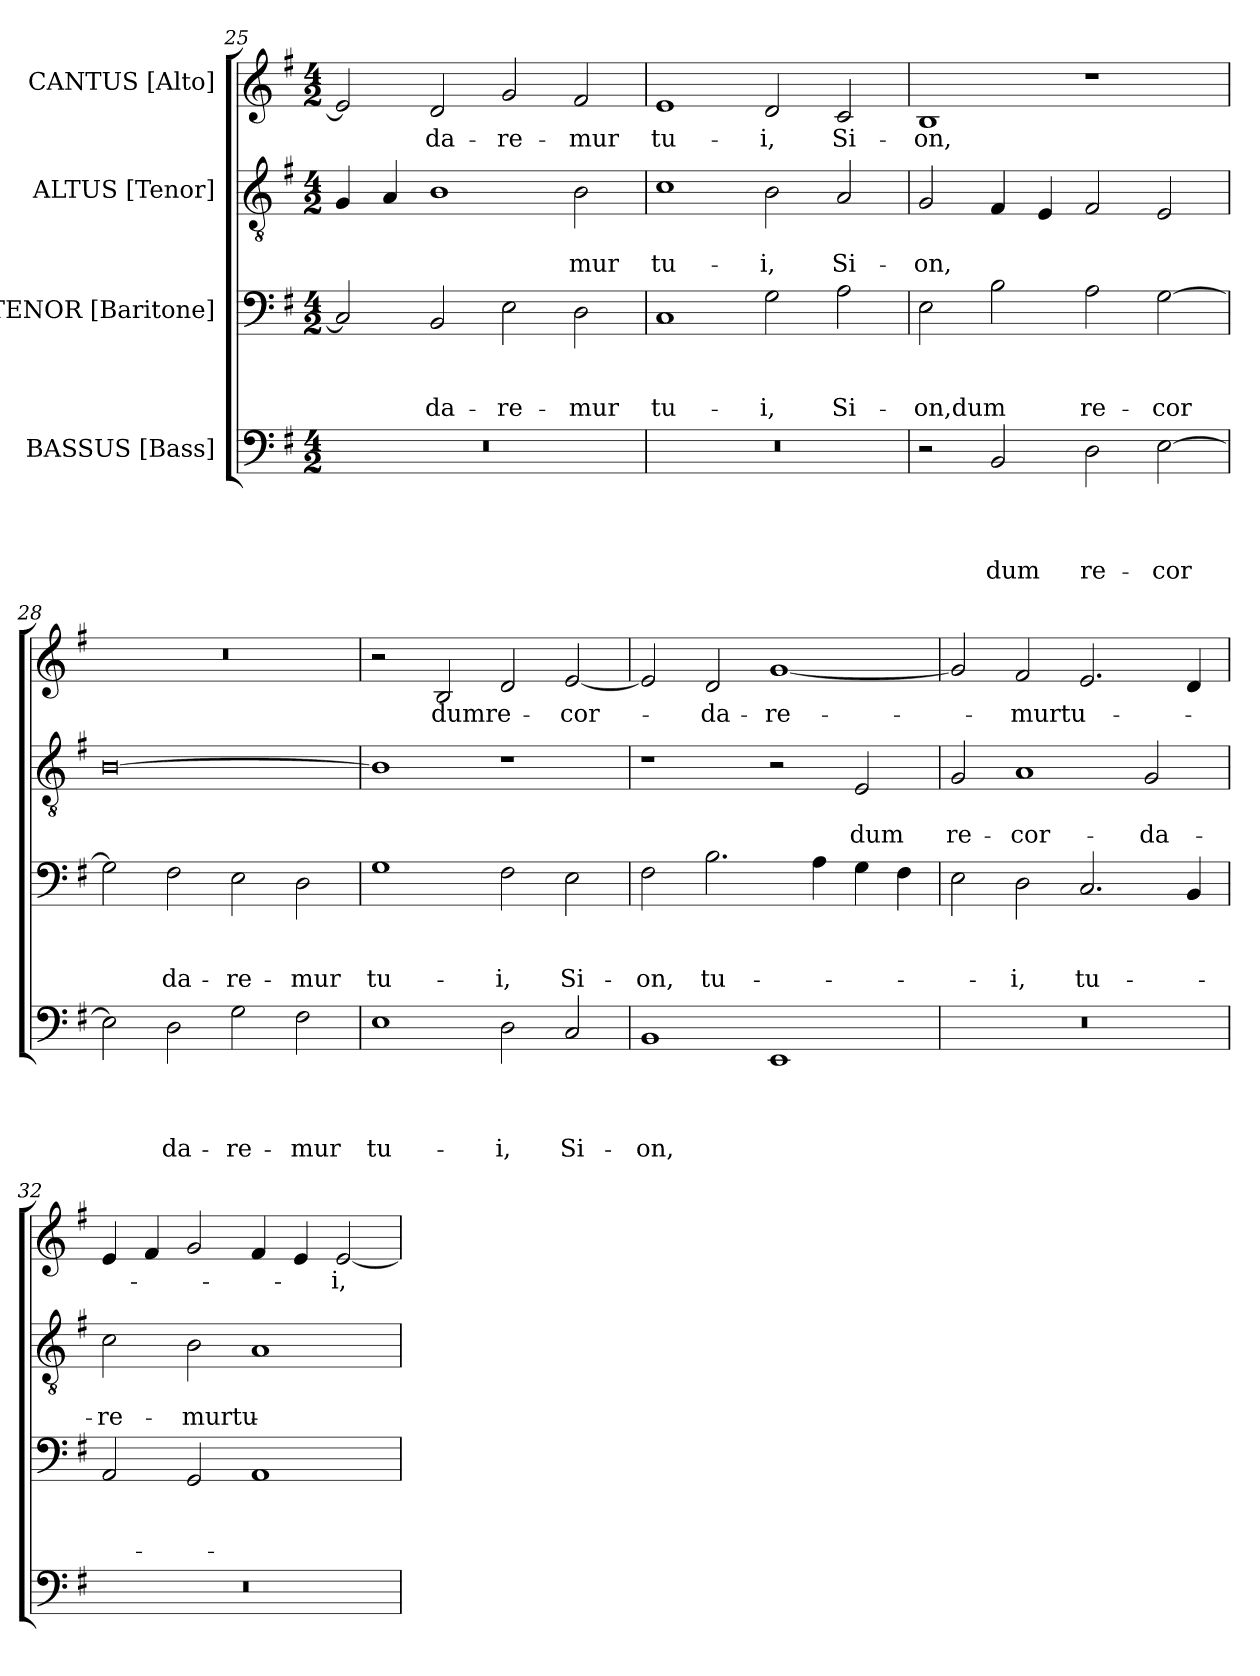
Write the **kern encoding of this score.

**kern	**text	**text	**text	**text	**kern	**text	**text	**text	**kern	**text	**text	**kern	**text
*part4	*part4	*part4	*part4	*part4	*part3	*part3	*part3	*part3	*part2	*part2	*part2	*part1	*part1
*staff4	*staff4	*staff4	*staff4	*staff4	*staff3	*staff3	*staff3	*staff3	*staff2	*staff2	*staff2	*staff1	*staff1
*I"BASSUS [Bass]	*	*	*	*	*I"TENOR [Baritone]	*	*	*	*I"ALTUS [Tenor]	*	*	*I"CANTUS [Alto]	*
*clefF4	*	*	*	*	*clefF4	*	*	*	*clefGv2	*	*	*clefG2	*
*k[f#]	*	*	*	*	*k[f#]	*	*	*	*k[f#]	*	*	*k[f#]	*
*G:	*	*	*	*	*G:	*	*	*	*G:	*	*	*G:	*
*M4/2	*	*	*	*	*M4/2	*	*	*	*M4/2	*	*	*M4/2	*
=25	=25	=25	=25	=25	=25	=25	=25	=25	=25	=25	=25	=25	=25
0r	.	.	.	.	2C/]	.	.	.	4G/	.	.	2e/]	.
.	.	.	.	.	.	.	.	.	4A/	.	.	.	.
!	!	!	!	!	!	!	!	!LO:LY:b	!	!	!	!	!LO:LY:b
.	.	.	.	.	2BB/	.	.	-da-	1B	.	.	2d/	-da-
!	!	!	!	!	!	!	!	!LO:LY:b	!	!	!	!	!LO:LY:b
.	.	.	.	.	2E\	.	.	-re-	.	.	.	2g/	-re-
!	!	!	!	!	!	!	!	!LO:LY:b	!	!	!LO:LY:b:rj	!	!LO:LY:b
.	.	.	.	.	2D\	.	.	-mur	2B\	.	-mur	2f#/	-mur
=26	=26	=26	=26	=26	=26	=26	=26	=26	=26	=26	=26	=26	=26
!	!	!	!	!	!	!	!	!LO:LY:b	!	!	!LO:LY:b:rj	!	!LO:LY:b
0r	.	.	.	.	1C	.	.	tu-	1c	.	tu-	1e	tu-
!	!	!	!	!	!	!	!	!LO:LY:b	!	!	!LO:LY:b:rj	!	!LO:LY:b
.	.	.	.	.	2G\	.	.	-i,	2B\	.	-i,	2d/	-i,
!	!	!	!	!	!	!	!	!LO:LY:b	!	!	!LO:LY:b:rj	!	!LO:LY:b
.	.	.	.	.	2A\	.	.	Si-	2A/	.	Si-	2c/	Si-
=27	=27	=27	=27	=27	=27	=27	=27	=27	=27	=27	=27	=27	=27
!	!	!	!	!	!	!	!	!LO:LY:b	!	!	!LO:LY:b:rj	!	!LO:LY:b
2r	.	.	.	.	2E\	.	.	-on,dum	2G/	.	-on,	1B	-on,
!	!	!	!	!LO:LY:b:rj	!	!	!	!	!	!	!	!	!
2BB/	.	.	.	dum	2B\	.	.	.	4F#/	.	.	.	.
.	.	.	.	.	.	.	.	.	4E/	.	.	.	.
!	!	!	!	!LO:LY:b:rj	!	!	!	!LO:LY:b	!	!	!	!	!
2D\	.	.	.	re-	2A\	.	.	re-	2F#/	.	.	1r	.
!	!	!	!	!LO:LY:b:rj	!	!	!	!LO:LY:b	!	!	!	!	!
[<2E\	.	.	.	-cor	[<2G\	.	.	-cor	2E/	.	.	.	.
!!LO:LB:g=z
=28	=28	=28	=28	=28	=28	=28	=28	=28	=28	=28	=28	=28	=28
2E\]	.	.	.	.	2G\]	.	.	.	[>0B	.	.	0r	.
!	!	!	!	!LO:LY:b:rj	!	!	!	!LO:LY:b	!	!	!	!	!
2D\	.	.	.	da-	2F#\	.	.	da-	.	.	.	.	.
!	!	!	!	!LO:LY:b:rj	!	!	!	!LO:LY:b	!	!	!	!	!
2G\	.	.	.	-re-	2E\	.	.	-re-	.	.	.	.	.
!	!	!	!	!LO:LY:b:rj	!	!	!	!LO:LY:b	!	!	!	!	!
2F#\	.	.	.	-mur	2D\	.	.	-mur	.	.	.	.	.
=29	=29	=29	=29	=29	=29	=29	=29	=29	=29	=29	=29	=29	=29
!	!	!	!	!LO:LY:b:rj	!	!	!	!LO:LY:b	!	!	!	!	!
1E	.	.	.	tu-	1G	.	.	tu-	1B]	.	.	2r	.
!	!	!	!	!	!	!	!	!	!	!	!	!	!LO:LY:b
.	.	.	.	.	.	.	.	.	.	.	.	2B/	dumre-
!	!	!	!	!LO:LY:b:rj	!	!	!	!LO:LY:b	!	!	!	!	!
2D\	.	.	.	-i,	2F#\	.	.	-i,	1r	.	.	2d/	.
!	!	!	!	!LO:LY:b:rj	!	!	!	!LO:LY:b	!	!	!	!	!LO:LY:b
2C/	.	.	.	Si-	2E\	.	.	Si-	.	.	.	[<2e/	-cor-
=30	=30	=30	=30	=30	=30	=30	=30	=30	=30	=30	=30	=30	=30
!	!	!	!	!LO:LY:b:rj	!	!	!	!LO:LY:b	!	!	!	!	!
1BB	.	.	.	-on,	2F#\	.	.	-on,	1r	.	.	2e/]	.
!	!	!	!	!	!	!	!	!LO:LY:b	!	!	!	!	!LO:LY:b
.	.	.	.	.	2.B\	.	.	tu-	.	.	.	2d/	-da-
!	!	!	!	!	!	!	!	!	!	!	!	!	!LO:LY:b
1EE	.	.	.	.	.	.	.	.	2r	.	.	[<1g	-re-
.	.	.	.	.	4A\	.	.	.	.	.	.	.	.
!	!	!	!	!	!	!	!	!	!	!	!LO:LY:b:rj	!	!
.	.	.	.	.	4G\	.	.	.	2E/	.	dum	.	.
.	.	.	.	.	4F#\	.	.	.	.	.	.	.	.
=31	=31	=31	=31	=31	=31	=31	=31	=31	=31	=31	=31	=31	=31
!	!	!	!	!	!	!	!	!	!	!	!LO:LY:b:rj	!	!
0r	.	.	.	.	2E\	.	.	.	2G/	.	re-	2g/]	.
!	!	!	!	!	!	!	!	!LO:LY:b	!	!	!LO:LY:b:rj	!	!LO:LY:b
.	.	.	.	.	2D\	.	.	-i,	1A	.	-cor-	2f#/	-murtu-
!	!	!	!	!	!	!	!	!LO:LY:b	!	!	!	!	!
.	.	.	.	.	2.C/	.	.	tu-	.	.	.	2.e/	.
!	!	!	!	!	!	!	!	!	!	!	!LO:LY:b:rj	!	!
.	.	.	.	.	.	.	.	.	2G/	.	-da-	.	.
.	.	.	.	.	4BB/	.	.	.	.	.	.	4d/	.
=32	=32	=32	=32	=32	=32	=32	=32	=32	=32	=32	=32	=32	=32
!	!	!	!	!	!	!	!	!	!	!	!LO:LY:b:rj	!	!
0r	.	.	.	.	2AA/	.	.	.	2c\	.	-re-	4e/	.
.	.	.	.	.	.	.	.	.	.	.	.	4f#/	.
!	!	!	!	!	!	!	!	!	!	!	!LO:LY:b:rj	!	!
.	.	.	.	.	2GG/	.	.	.	2B\	.	-murtu-	2g/	.
.	.	.	.	.	1AA	.	.	.	1A	.	.	4f#/	.
.	.	.	.	.	.	.	.	.	.	.	.	4e/	.
!	!	!	!	!	!	!	!	!	!	!	!	!	!LO:LY:b
.	.	.	.	.	.	.	.	.	.	.	.	[<2e/	-i,
=	=	=	=	=	=	=	=	=	=	=	=	=	=
*-	*-	*-	*-	*-	*-	*-	*-	*-	*-	*-	*-	*-	*-
